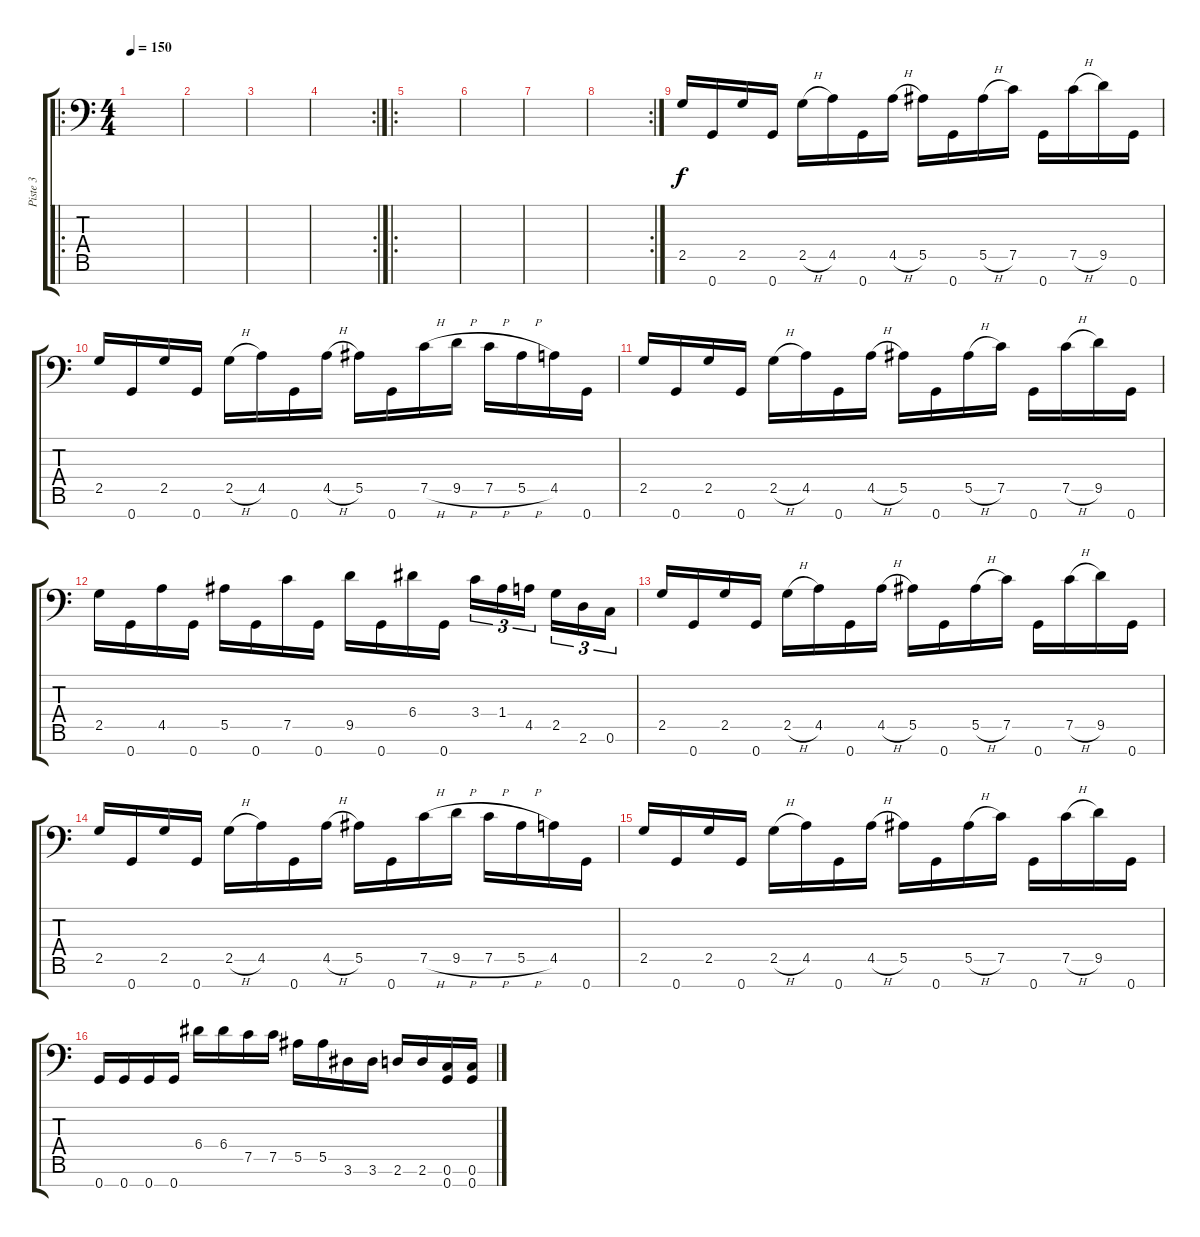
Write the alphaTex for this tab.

\track ("Piste 3" "Piste 3") {instrument distortionguitar}
\staff {score tabs}
\tuning (C4 G3 Eb3 A2 F2 C2 G1) {hide}
\ro
\ts (4 4)
\tempo 150
\clef f4
\ks c
|
|
|
\rc 2
|
\ro
|
|
|
\rc 2
|
2.5.16 0.7.16 2.5.16 0.7.16 2.5{h}.16 4.5.16 0.7.16 4.5{h}.16 5.5.16 0.7.16 5.5{h}.16 7.5.16 0.7.16 7.5{h}.16 9.5.16 0.7.16 |
2.5.16 0.7.16 2.5.16 0.7.16 2.5{h}.16 4.5.16 0.7.16 4.5{h}.16 5.5.16 0.7.16 7.5{h}.16 9.5{h}.16 7.5{h}.16 5.5{h}.16 4.5.16 0.7.16 |
2.5.16 0.7.16 2.5.16 0.7.16 2.5{h}.16 4.5.16 0.7.16 4.5{h}.16 5.5.16 0.7.16 5.5{h}.16 7.5.16 0.7.16 7.5{h}.16 9.5.16 0.7.16 |
2.5.16 0.7.16 4.5.16 0.7.16 5.5.16 0.7.16 7.5.16 0.7.16 9.5.16 0.7.16 6.4.16 0.7.16 3.4.16{tu (3 2)} 1.4.16{tu (3 2)} 4.5.16{tu (3 2)} 2.5.16{tu (3 2)} 2.6.16{tu (3 2)} 0.6.16{tu (3 2)} |
2.5.16 0.7.16 2.5.16 0.7.16 2.5{h}.16 4.5.16 0.7.16 4.5{h}.16 5.5.16 0.7.16 5.5{h}.16 7.5.16 0.7.16 7.5{h}.16 9.5.16 0.7.16 |
2.5.16 0.7.16 2.5.16 0.7.16 2.5{h}.16 4.5.16 0.7.16 4.5{h}.16 5.5.16 0.7.16 7.5{h}.16 9.5{h}.16 7.5{h}.16 5.5{h}.16 4.5.16 0.7.16 |
2.5.16 0.7.16 2.5.16 0.7.16 2.5{h}.16 4.5.16 0.7.16 4.5{h}.16 5.5.16 0.7.16 5.5{h}.16 7.5.16 0.7.16 7.5{h}.16 9.5.16 0.7.16 |
0.7.16{volume 16} 0.7.16 0.7.16 0.7.16 6.4.16 6.4.16 7.5.16 7.5.16 5.5.16 5.5.16 3.6.16 3.6.16 2.6.16 2.6.16 (0.6 0.7).16 (0.6 0.7).16
